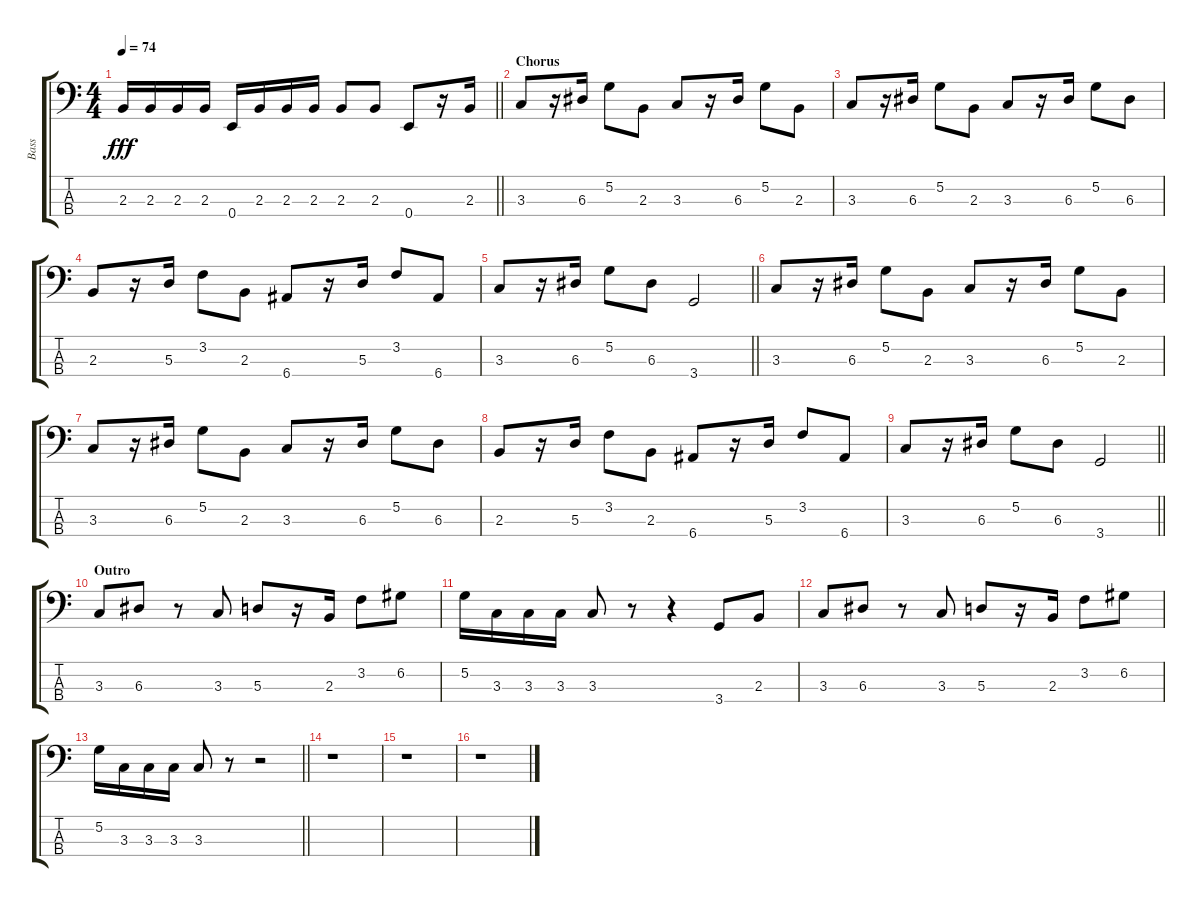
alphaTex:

\track ("Bass" "Bass") {instrument fretlessbass}
\staff {score tabs}
\tuning (G2 D2 A1 E1) {hide}
\ts (4 4)
\tempo 74
\clef f4
\barLineRight lightlight
\ks c
2.3.16{dy fff} 2.3.16 2.3.16 2.3.16 0.4.16 2.3.16 2.3.16 2.3.16 2.3.8 2.3.8 0.4.8 r.16 2.3.16 |
\section ("" "Chorus")
3.3.8 r.16 6.3.16 5.2.8 2.3.8 3.3.8 r.16 6.3.16 5.2.8 2.3.8 |
3.3.8 r.16 6.3.16 5.2.8 2.3.8 3.3.8 r.16 6.3.16 5.2.8 6.3.8 |
2.3.8 r.16 5.3.16 3.2.8 2.3.8 6.4.8 r.16 5.3.16 3.2.8 6.4.8 |
\barLineRight lightlight
3.3.8 r.16 6.3.16 5.2.8 6.3.8 3.4.2 |
3.3.8 r.16 6.3.16 5.2.8 2.3.8 3.3.8 r.16 6.3.16 5.2.8 2.3.8 |
3.3.8 r.16 6.3.16 5.2.8 2.3.8 3.3.8 r.16 6.3.16 5.2.8 6.3.8 |
2.3.8 r.16 5.3.16 3.2.8 2.3.8 6.4.8 r.16 5.3.16 3.2.8 6.4.8 |
\barLineRight lightlight
3.3.8 r.16 6.3.16 5.2.8 6.3.8 3.4.2 |
\section ("" "Outro")
3.3.8 6.3.8 r.8 3.3.8 5.3.8 r.16 2.3.16 3.2.8 6.2.8 |
5.2.16 3.3.16 3.3.16 3.3.16 3.3.8 r.8 r.4 3.4.8 2.3.8 |
3.3.8 6.3.8 r.8 3.3.8 5.3.8 r.16 2.3.16 3.2.8 6.2.8 |
\barLineRight lightlight
5.2.16 3.3.16 3.3.16 3.3.16 3.3.8 r.8 r.2 |
r.1 |
r.1 |
r.1
